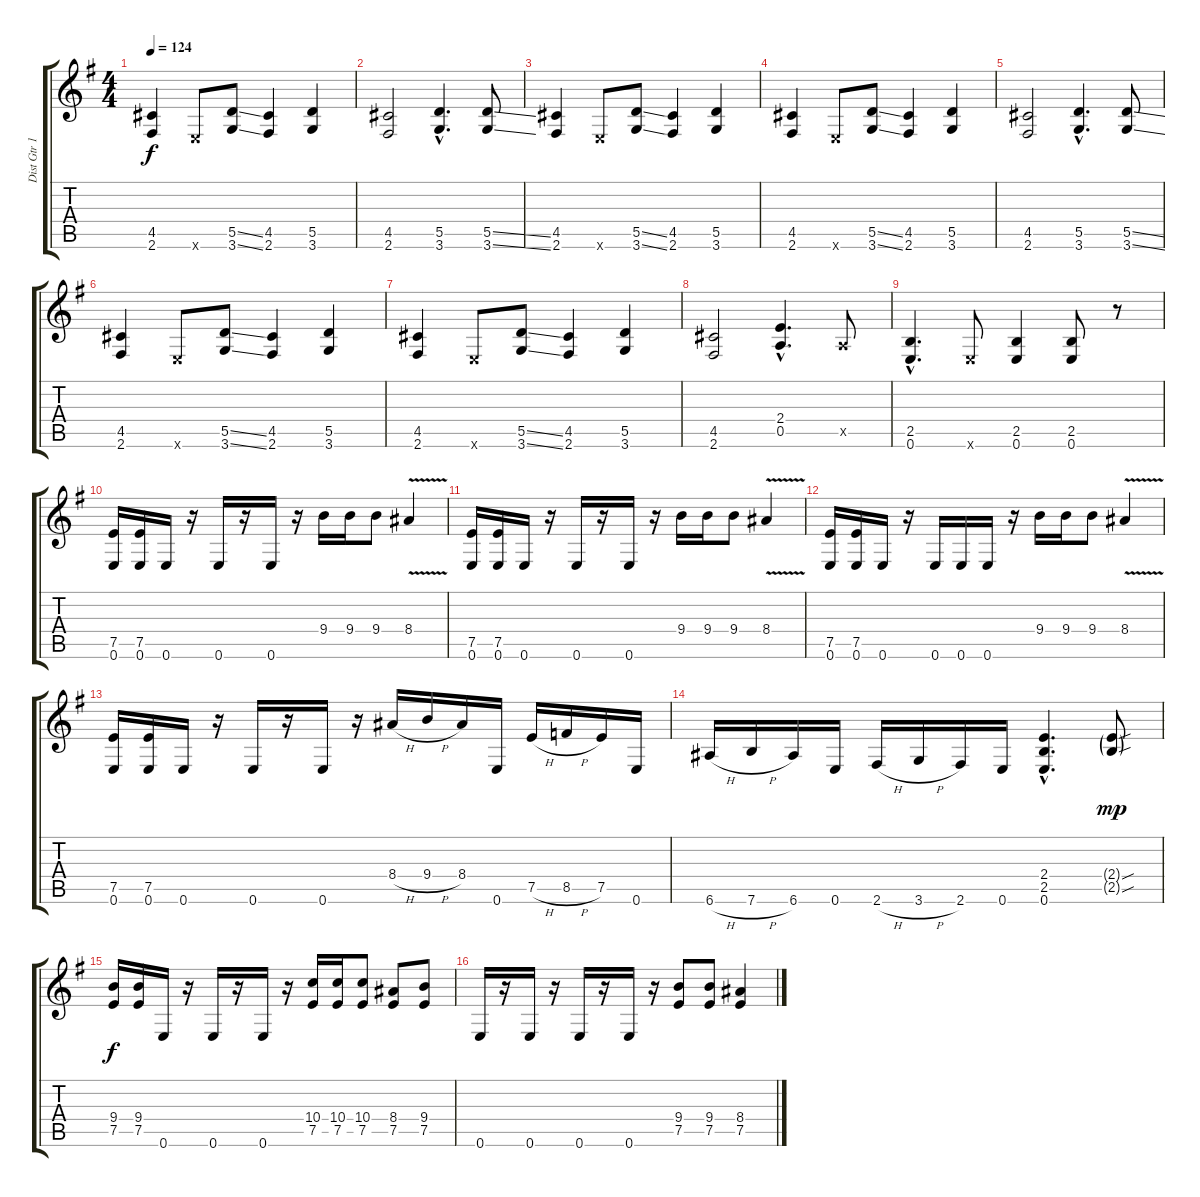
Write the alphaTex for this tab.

\track ("Dist Gtr 1" "Dist Gtr 1") {instrument distortionguitar}
\staff {score tabs}
\tuning (E4 B3 G3 D3 A2 E2) {hide}
\ts (4 4)
\tempo 124
\clef g2
\ks g
(4.5 2.6).4{dy f} 0.6{x}.8 (5.5{ss} 3.6{ss}).8 (4.5 2.6).4 (5.5 3.6).4 |
(4.5 2.6).2 (5.5{hac} 3.6{hac}).4{d} (5.5{ss} 3.6{ss}).8 |
(4.5 2.6).4 0.6{x}.8 (5.5{ss} 3.6{ss}).8 (4.5 2.6).4 (5.5 3.6).4 |
(4.5 2.6).4 0.6{x}.8 (5.5{ss} 3.6{ss}).8 (4.5 2.6).4 (5.5 3.6).4 |
(4.5 2.6).2 (5.5{hac} 3.6{hac}).4{d} (5.5{ss} 3.6{ss}).8 |
(4.5 2.6).4 0.6{x}.8 (5.5{ss} 3.6{ss}).8 (4.5 2.6).4 (5.5 3.6).4 |
(4.5 2.6).4 0.6{x}.8 (5.5{ss} 3.6{ss}).8 (4.5 2.6).4 (5.5 3.6).4 |
(4.5 2.6).2 (2.4{hac} 0.5{hac}).4{d} 0.5{x}.8 |
(2.5{hac} 0.6{hac}).4{d} 0.6{x}.8 (2.5 0.6).4 (2.5 0.6).8 r.8 |
(7.5 0.6).16 (7.5 0.6).16 0.6.16 r.16 0.6.16 r.16 0.6.16 r.16 9.4.16 9.4.16 9.4.8 8.4{v}.4 |
(7.5 0.6).16 (7.5 0.6).16 0.6.16 r.16 0.6.16 r.16 0.6.16 r.16 9.4.16 9.4.16 9.4.8 8.4{v}.4 |
(7.5 0.6).16 (7.5 0.6).16 0.6.16 r.16 0.6.16 0.6.16 0.6.16 r.16 9.4.16 9.4.16 9.4.8 8.4{v}.4 |
(7.5 0.6).16 (7.5 0.6).16 0.6.16 r.16 0.6.16 r.16 0.6.16 r.16 8.4{h}.16 9.4{h}.16 8.4.16 0.6.16 7.5{h}.16 8.5{h}.16 7.5.16 0.6.16 |
6.6{h}.16 7.6{h}.16 6.6.16 0.6.16 2.6{h}.16 3.6{h}.16 2.6.16 0.6.16 (2.4{hac} 2.5{hac} 0.6{hac}).4{d} (2.4{sou g} 2.5{sou g}).8{dy mp} |
(9.4 7.5).16{dy f} (9.4 7.5).16 0.6.16 r.16 0.6.16 r.16 0.6.16 r.16 (10.4 7.5).16 (10.4 7.5).16 (10.4 7.5).8 (8.4 7.5).8 (9.4 7.5).8 |
0.6.16 r.16 0.6.16 r.16 0.6.16 r.16 0.6.16 r.16 (9.4 7.5).8 (9.4 7.5).8 (8.4 7.5).4
